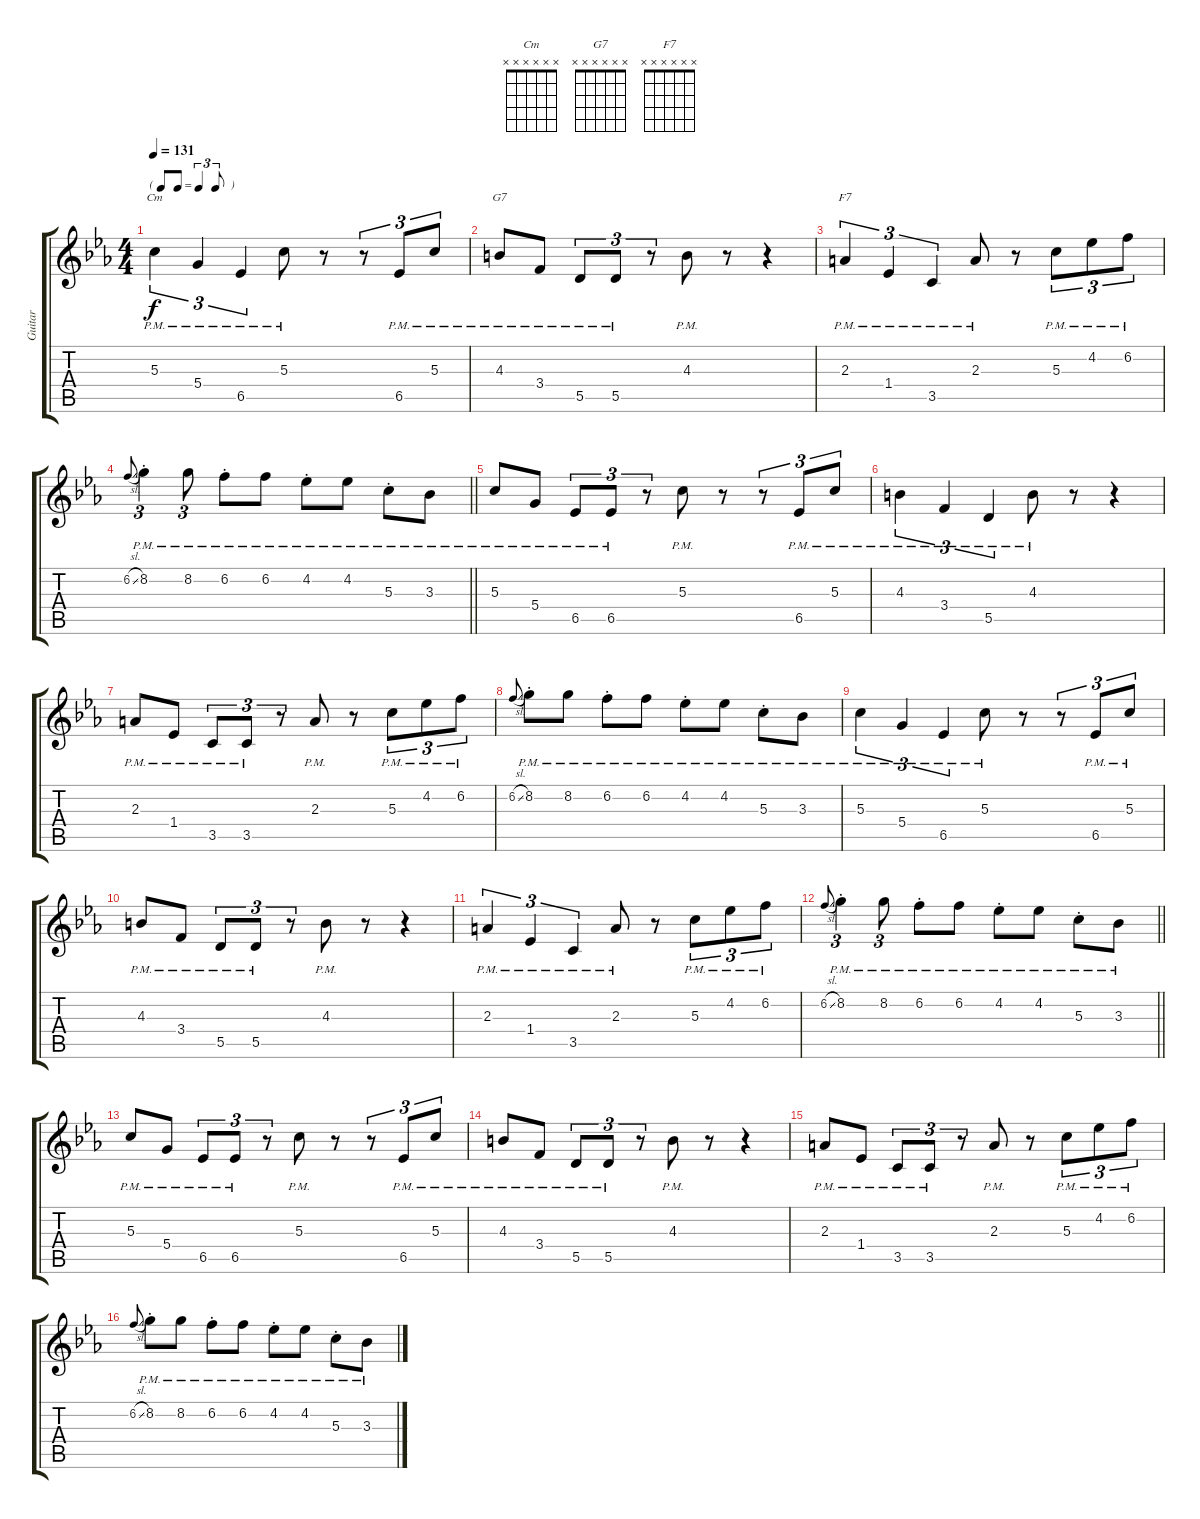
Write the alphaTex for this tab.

\track ("Guitar" "Guitar") {instrument electricguitarclean}
\staff {score tabs}
\tuning (E4 B3 G3 D3 A2 E2) {hide}
\chord ("Cm" x x x x x x)
\chord ("G7" x x x x x x)
\chord ("F7" x x x x x x)
\ts (4 4)
\tf triplet8th
\tempo 131
\clef g2
\ks cminor
5.3{pm}.4{tu (3 2) ch "Cm" dy f} 5.4{pm}.4{tu (3 2)} 6.5{pm}.4{tu (3 2)} 5.3{pm}.8 r.8 r.8{tu (3 2)} 6.5{pm}.8{tu (3 2)} 5.3{pm}.8{tu (3 2)} |
4.3{pm}.8{ch "G7"} 3.4{pm}.8 5.5{pm}.8{tu (3 2)} 5.5{pm}.8{tu (3 2)} r.8{tu (3 2)} 4.3{pm}.8 r.8 r.4 |
2.3{pm}.4{tu (3 2) ch "F7"} 1.4{pm}.4{tu (3 2)} 3.5{pm}.4{tu (3 2)} 2.3{pm}.8 r.8 5.3{pm}.8{tu (3 2)} 4.2{pm}.8{tu (3 2)} 6.2{pm}.8{tu (3 2)} |
\barLineRight lightlight
6.2{sl}.8{gr onbeat} 8.2{pm st}.4{tu (3 2)} 8.2{pm}.8{tu (3 2)} 6.2{pm st}.8 6.2{pm}.8 4.2{pm st}.8 4.2{pm}.8 5.3{pm st}.8 3.3{pm}.8 |
5.3{pm}.8 5.4{pm}.8 6.5{pm}.8{tu (3 2)} 6.5{pm}.8{tu (3 2)} r.8{tu (3 2)} 5.3{pm}.8 r.8 r.8{tu (3 2)} 6.5{pm}.8{tu (3 2)} 5.3{pm}.8{tu (3 2)} |
4.3{pm}.4{tu (3 2)} 3.4{pm}.4{tu (3 2)} 5.5{pm}.4{tu (3 2)} 4.3{pm}.8 r.8 r.4 |
2.3{pm}.8 1.4{pm}.8 3.5{pm}.8{tu (3 2)} 3.5{pm}.8{tu (3 2)} r.8{tu (3 2)} 2.3{pm}.8 r.8 5.3{pm}.8{tu (3 2)} 4.2{pm}.8{tu (3 2)} 6.2{pm}.8{tu (3 2)} |
6.2{sl}.8{gr onbeat} 8.2{pm st}.8 8.2{pm}.8 6.2{pm st}.8 6.2{pm}.8 4.2{pm st}.8 4.2{pm}.8 5.3{pm st}.8 3.3{pm}.8 |
5.3{pm}.4{tu (3 2)} 5.4{pm}.4{tu (3 2)} 6.5{pm}.4{tu (3 2)} 5.3{pm}.8 r.8 r.8{tu (3 2)} 6.5{pm}.8{tu (3 2)} 5.3{pm}.8{tu (3 2)} |
4.3{pm}.8 3.4{pm}.8 5.5{pm}.8{tu (3 2)} 5.5{pm}.8{tu (3 2)} r.8{tu (3 2)} 4.3{pm}.8 r.8 r.4 |
2.3{pm}.4{tu (3 2)} 1.4{pm}.4{tu (3 2)} 3.5{pm}.4{tu (3 2)} 2.3{pm}.8 r.8 5.3{pm}.8{tu (3 2)} 4.2{pm}.8{tu (3 2)} 6.2{pm}.8{tu (3 2)} |
\barLineRight lightlight
6.2{sl}.8{gr onbeat} 8.2{pm st}.4{tu (3 2)} 8.2{pm}.8{tu (3 2)} 6.2{pm st}.8 6.2{pm}.8 4.2{pm st}.8 4.2{pm}.8 5.3{pm st}.8 3.3{pm}.8 |
5.3{pm}.8 5.4{pm}.8 6.5{pm}.8{tu (3 2)} 6.5{pm}.8{tu (3 2)} r.8{tu (3 2)} 5.3{pm}.8 r.8 r.8{tu (3 2)} 6.5{pm}.8{tu (3 2)} 5.3{pm}.8{tu (3 2)} |
4.3{pm}.8 3.4{pm}.8 5.5{pm}.8{tu (3 2)} 5.5{pm}.8{tu (3 2)} r.8{tu (3 2)} 4.3{pm}.8 r.8 r.4 |
2.3{pm}.8 1.4{pm}.8 3.5{pm}.8{tu (3 2)} 3.5{pm}.8{tu (3 2)} r.8{tu (3 2)} 2.3{pm}.8 r.8 5.3{pm}.8{tu (3 2)} 4.2{pm}.8{tu (3 2)} 6.2{pm}.8{tu (3 2)} |
6.2{sl}.8{gr onbeat} 8.2{pm st}.8 8.2{pm}.8 6.2{pm st}.8 6.2{pm}.8 4.2{pm st}.8 4.2{pm}.8 5.3{pm st}.8 3.3{pm}.8
